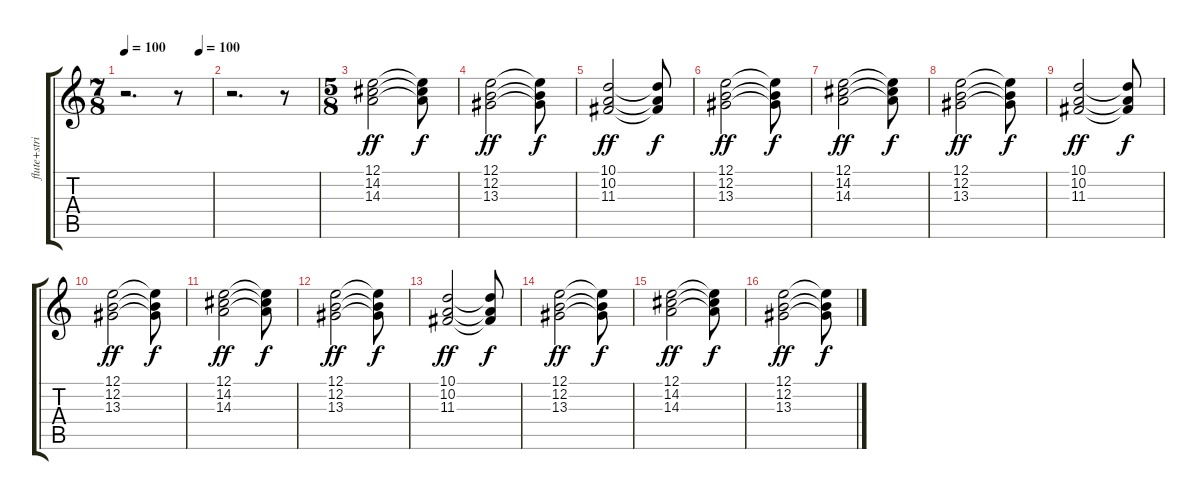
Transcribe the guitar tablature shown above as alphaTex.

\track ("flute+strings" "flute+stri") {instrument acousticgrandpiano}
\staff {score tabs}
\tuning (E4 B3 G3 D3 A2 E2) {hide}
\ts (7 8)
\tempo 100
\tempo (100 0.8571428571428571)
\clef g2
\ks c
r.2{d dy f} r.8 |
r.2{d} r.8 |
\ts (5 8)
(12.1 14.2 14.3).2{dy ff instrument synthstrings1} (12.1{t} 14.2{t} 14.3{t}).8{dy f} |
(12.1 12.2 13.3).2{dy ff} (12.1{t} 12.2{t} 13.3{t}).8{dy f} |
(10.1 10.2 11.3).2{dy ff} (10.1{t} 10.2{t} 11.3{t}).8{dy f} |
(12.1 12.2 13.3).2{dy ff} (12.1{t} 12.2{t} 13.3{t}).8{dy f} |
(12.1 14.2 14.3).2{dy ff} (12.1{t} 14.2{t} 14.3{t}).8{dy f} |
(12.1 12.2 13.3).2{dy ff} (12.1{t} 12.2{t} 13.3{t}).8{dy f} |
(10.1 10.2 11.3).2{dy ff} (10.1{t} 10.2{t} 11.3{t}).8{dy f} |
(12.1 12.2 13.3).2{dy ff} (12.1{t} 12.2{t} 13.3{t}).8{dy f} |
(12.1 14.2 14.3).2{dy ff} (12.1{t} 14.2{t} 14.3{t}).8{dy f} |
(12.1 12.2 13.3).2{dy ff} (12.1{t} 12.2{t} 13.3{t}).8{dy f} |
(10.1 10.2 11.3).2{dy ff} (10.1{t} 10.2{t} 11.3{t}).8{dy f} |
(12.1 12.2 13.3).2{dy ff} (12.1{t} 12.2{t} 13.3{t}).8{dy f} |
(12.1 14.2 14.3).2{dy ff} (12.1{t} 14.2{t} 14.3{t}).8{dy f} |
(12.1 12.2 13.3).2{dy ff} (12.1{t} 12.2{t} 13.3{t}).8{dy f}
